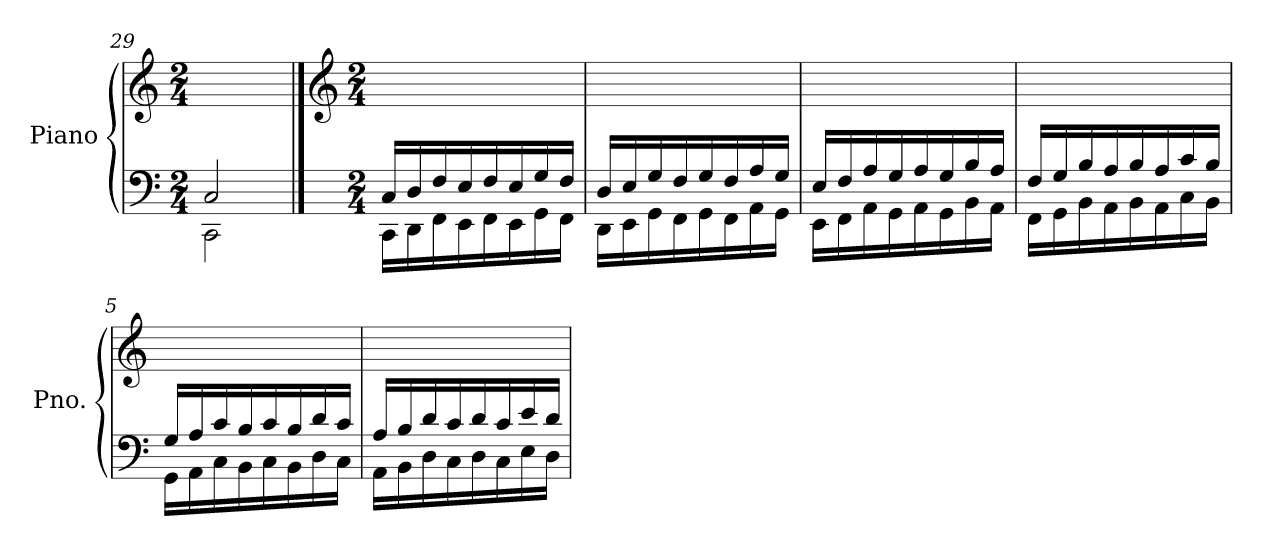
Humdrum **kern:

**kern	**kern
*part1	*part1
*staff2	*staff1
*I"Piano	*
*I'Pno.	*
*clefF4	*clefG2
*k[]	*k[]
*M2/4	*M2/4
=29	=29
*^	*
2C/	2CC\	2ryy
!!LO:PB:g=z
==1	==1	==1
*	*	*clefG2
*M2/4	*	*M2/4
16C/LL	16CC\LL	2ryy
16D/	16DD\	.
16F/	16FF\	.
16E/	16EE\	.
16F/	16FF\	.
16E/	16EE\	.
16G/	16GG\	.
16F/JJ	16FF\JJ	.
=2	=2	=2
16D/LL	16DD\LL	2ryy
16E/	16EE\	.
16G/	16GG\	.
16F/	16FF\	.
16G/	16GG\	.
16F/	16FF\	.
16A/	16AA\	.
16G/JJ	16GG\JJ	.
=3	=3	=3
16E/LL	16EE\LL	2ryy
16F/	16FF\	.
16A/	16AA\	.
16G/	16GG\	.
16A/	16AA\	.
16G/	16GG\	.
16B/	16BB\	.
16A/JJ	16AA\JJ	.
=4	=4	=4
16F/LL	16FF\LL	2ryy
16G/	16GG\	.
16B/	16BB\	.
16A/	16AA\	.
16B/	16BB\	.
16A/	16AA\	.
16c/	16C\	.
16B/JJ	16BB\JJ	.
=5	=5	=5
16G/LL	16GG\LL	2ryy
16A/	16AA\	.
16c/	16C\	.
16B/	16BB\	.
16c/	16C\	.
16B/	16BB\	.
16d/	16D\	.
16c/JJ	16C\JJ	.
!!LO:LB:g=z
=6	=6	=6
16A/LL	16AA\LL	2ryy
16B/	16BB\	.
16d/	16D\	.
16c/	16C\	.
16d/	16D\	.
16c/	16C\	.
16e/	16E\	.
16d/JJ	16D\JJ	.
*v	*v	*
=	=
*-	*-
